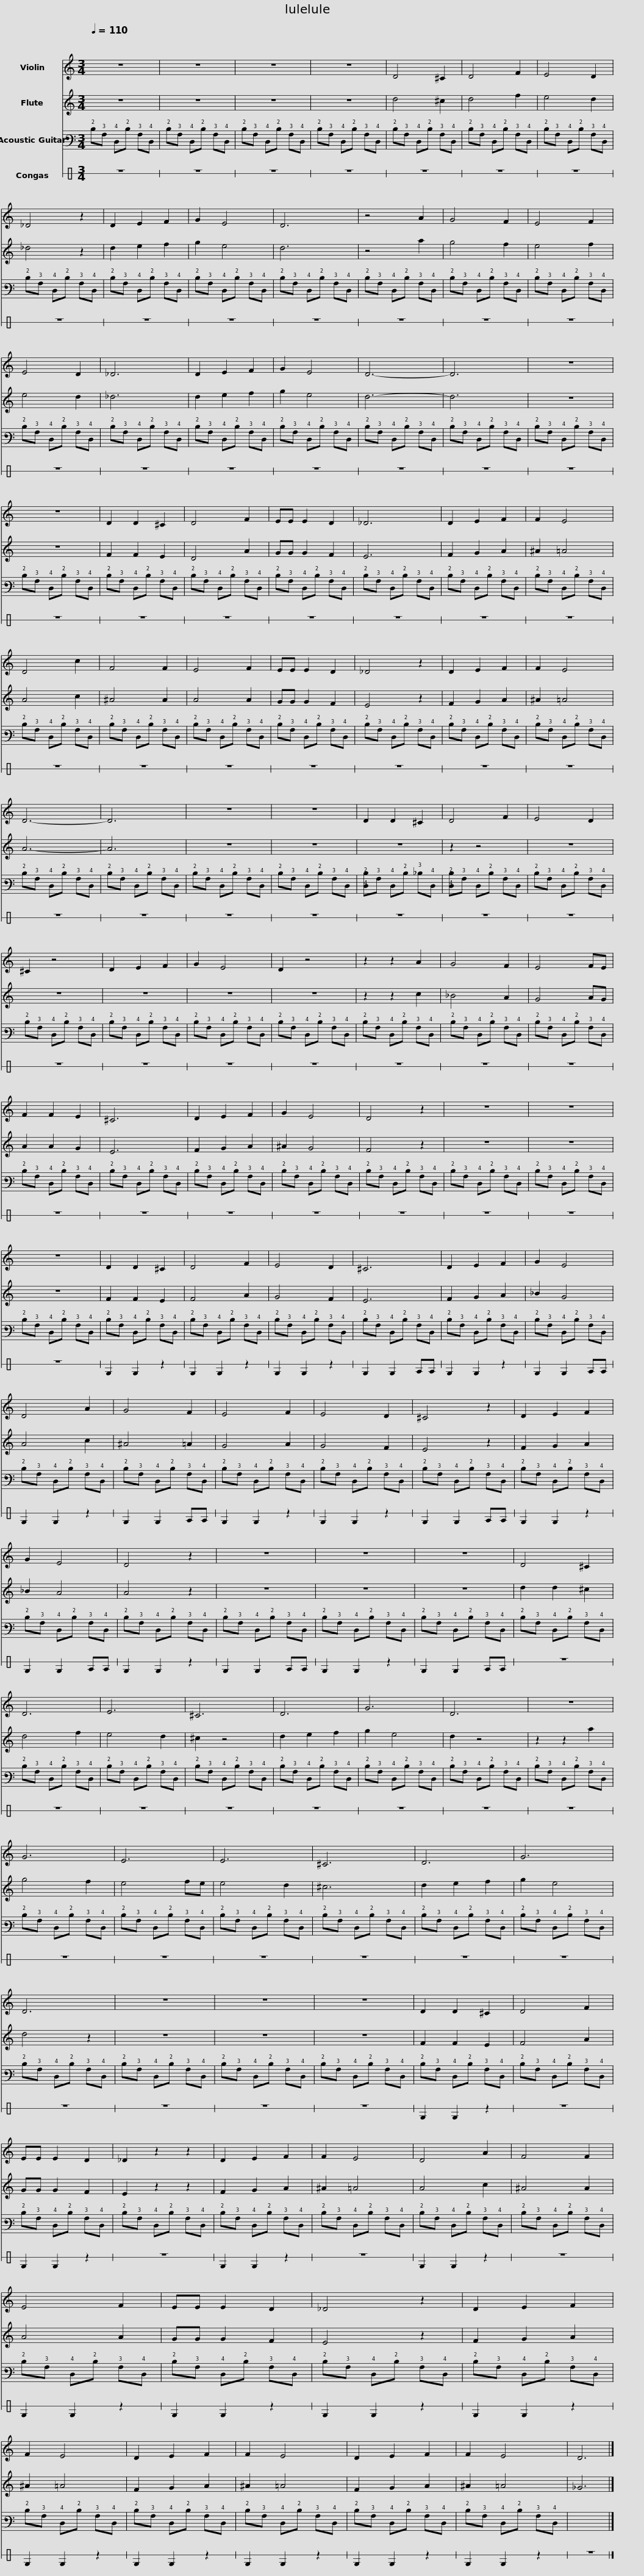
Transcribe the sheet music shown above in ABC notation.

X:1
%%score 1 2 3 4
L:1/8
Q:1/4=110
M:3/4
I:linebreak $
K:C
V:1 treble
V:2 treble
V:3 tab stafflines=6 strings=E2,A2,D3,G3,B3,E4
V:4 perc stafflines=1
K:none
V:1
 z6 | z6 | z6 | z6 | D4 ^C2 | %5
 D4 F2 |$ E4 D2 | _D4 z2 | D2 E2 F2 | G2 E4 | %10
 D6 | z4 A2 | G4 F2 |$ E4 F2 | E4 D2 | %15
 _D6 | D2 E2 F2 | G2 E4 | D6- | D6 |$ %20
 z6 | z6 | D2 D2 ^C2 | D4 F2 | EE E2 D2 | %25
 _D6 | D2 E2 F2 |$ F2 E4 | D4 c2 | F4 F2 | %30
 E4 F2 | EE E2 D2 | _D4 z2 |$ D2 E2 F2 | F2 E4 | %35
 D6- | D6 | z6 | z6 | D2 D2 ^C2 |$ %40
 D4 F2 | E4 D2 | ^C2 z4 | D2 E2 F2 | G2 E4 | %45
 D2 z4 | z2 z2 A2 |$ G4 F2 | E4 FE | F2 F2 E2 | %50
 ^C6 | D2 E2 F2 | G2 E4 |$ D4 z2 | z6 | %55
 z6 | z6 | D2 D2 ^C2 | D4 F2 | E4 D2 |$ %60
 ^C6 | D2 E2 F2 | G2 E4 | D4 A2 | G4 F2 | %65
 E4 F2 |$ E4 D2 | ^C4 z2 | D2 E2 F2 | G2 E4 | %70
 D4 z2 | z6 | z6 |$ z6 | D4 ^C2 | %75
 D6 | E6 | ^C6 | D6 | G6 |$ %80
 D6 | z6 | G6 | E6 | E6 | %85
 ^C6 | D6 |$ G6 | D6 | z6 | %90
 z6 | z6 | D2 D2 ^C2 | D4 F2 |$ EE E2 D2 | %95
 _D2 z2 z2 | D2 E2 F2 | F2 E4 | D4 A2 | F4 F2 | %100
 E4 F2 |$ EE E2 D2 | _D4 z2 | D2 E2 F2 | F2 E4 | %105
 D2 E2 F2 | F2 E4 | D2 E2 F2 |$ F2 E4 | D6 |] %110
V:2
 z6 | z6 | z6 | z6 | d4 ^c2 | %5
 d4 f2 |$ e4 d2 | _d4 z2 | d2 e2 f2 | g2 e4 | %10
 d6 | z4 a2 | g4 f2 |$ e4 f2 | e4 d2 | %15
 _d6 | d2 e2 f2 | g2 e4 | d6- | d6 |$ %20
 z6 | z6 | F2 F2 E2 | D4 A2 | GG G2 F2 | %25
 E6 | F2 G2 A2 |$ ^A2 =A4 | A4 c2 | ^A4 A2 | %30
 A4 A2 | GG G2 F2 | E4 z2 |$ F2 G2 A2 | ^A2 =A4 | %35
 A6- | A6 | z6 | z6 | z6 |$ %40
 z2 z4 | z6 | z6 | z6 | z6 | %45
 z6 | z2 z2 c2 |$ _B4 A2 | G4 AG | A2 A2 G2 | %50
 E6 | F2 G2 A2 | ^A2 G4 |$ F4 z2 | z6 | %55
 z6 | z6 | F2 F2 E2 | F4 A2 | G4 F2 |$ %60
 E6 | F2 G2 A2 | _B2 G4 | A4 c2 | ^A4 =A2 | %65
 G4 A2 |$ G4 F2 | E4 z2 | F2 G2 A2 | _B2 A4 | %70
 A4 z2 | z6 | z6 |$ z6 | d2 d2 ^c2 | %75
 d4 f2 | e4 d2 | ^c2 z4 | d2 e2 f2 | g2 e4 |$ %80
 d2 z4 | z2 z2 a2 | g4 f2 | e4 fe | e4 d2 | %85
 ^c6 | d2 e2 f2 |$ g2 e4 | d4 z2 | z6 | %90
 z6 | z6 | F2 F2 E2 | F4 A2 |$ GG G2 F2 | %95
 E2 z2 z2 | F2 G2 A2 | ^A2 =A4 | A4 c2 | ^A4 A2 | %100
 A4 A2 |$ GG G2 F2 | E4 z2 | F2 G2 A2 | ^A2 =A4 | %105
 F2 G2 A2 | ^A2 =A4 | F2 G2 A2 |$ ^A2 =A4 | _G6 |] %110
V:3
 !2!D!3!A, !4!D,!2!D !3!A,!4!D, | !2!D!3!A, !4!D,!2!D !3!A,!4!D, | !2!D!3!A, !4!D,!2!D !3!A,!4!D, | !2!D!3!A, !4!D,!2!D !3!A,!4!D, | !2!D!3!A, !4!D,!2!D !3!A,!4!D, | %5
 !2!D!3!A, !4!D,!2!D !3!A,!4!D, |$ !2!D!3!A, !4!D,!2!D !3!A,!4!D, | !2!D!3!A, !4!D,!2!D !3!A,!4!D, | !2!D!3!A, !4!D,!2!D !3!A,!4!D, | !2!D!3!A, !4!D,!2!D !3!A,!4!D, | %10
 !2!D!3!A, !4!D,!2!D !3!A,!4!D, | !2!D!3!A, !4!D,!2!D !3!A,!4!D, | !2!D!3!A, !4!D,!2!D !3!A,!4!D, |$ !2!D!3!A, !4!D,!2!D !3!A,!4!D, | !2!D!3!A, !4!D,!2!D !3!A,!4!D, | %15
 !2!D!3!A, !4!D,!2!D !3!A,!4!D, | !2!D!3!A, !4!D,!2!D !3!A,!4!D, | !2!D!3!A, !4!D,!2!D !3!A,!4!D, | !2!D!3!A, !4!D,!2!D !3!A,!4!D, | !2!D!3!A, !4!D,!2!D !3!A,!4!D, |$ %20
 !2!D!3!A, !4!D,!2!D !3!A,!4!D, | !2!D!3!A, !4!D,!2!D !3!A,!4!D, | !2!D!3!A, !4!D,!2!D !3!A,!4!D, | !2!D!3!A, !4!D,!2!D !3!A,!4!D, | !2!D!3!A, !4!D,!2!D !3!A,!4!D, | %25
 !2!D!3!A, !4!D,!2!D !3!A,!4!D, | !2!D!3!A, !4!D,!2!D !3!A,!4!D, |$ !2!D!3!A, !4!D,!2!D !3!A,!4!D, | !2!D!3!A, !4!D,!2!D !3!A,!4!D, | !2!D!3!A, !4!D,!2!D !3!A,!4!D, | %30
 !2!D!3!A, !4!D,!2!D !3!A,!4!D, | !2!D!3!A, !4!D,!2!D !3!A,!4!D, | !2!D!3!A, !4!D,!2!D !3!A,!4!D, |$ !2!D!3!A, !4!D,!2!D !3!A,!4!D, | !2!D!3!A, !4!D,!2!D !3!A,!4!D, | %35
 !2!D!3!A, !4!D,!2!D !3!A,!4!D, | !2!D!3!A, !4!D,!2!D !3!A,!4!D, | !2!D!3!A, !4!D,!2!D !3!A,!4!D, | !2!D!3!A, !4!D,!2!D !3!A,!4!D, | [!4!D,!2!D]!3!A, !4!D,!2!D !3!_D!4!D, |$ %40
 [!4!D,!2!D]!3!A, !4!D,!2!D !3!A,!4!D, | !2!D!3!A, !4!D,!2!D !3!A,!4!D, | !2!D!3!A, !4!D,!2!D !3!A,!4!D, | !2!D!3!A, !4!D,!2!D !3!A,!4!D, | !2!D!3!A, !4!D,!2!D !3!A,!4!D, | %45
 !2!D!3!A, !4!D,!2!D !3!A,!4!D, | !2!D!3!A, !4!D,!2!D !3!A,!4!D, |$ !2!D!3!A, !4!D,!2!D !3!A,!4!D, | !2!D!3!A, !4!D,!2!D !3!A,!4!D, | !2!D!3!A, !4!D,!2!D !3!A,!4!D, | %50
 !2!D!3!A, !4!D,!2!D !3!A,!4!D, | !2!D!3!A, !4!D,!2!D !3!A,!4!D, | !2!D!3!A, !4!D,!2!D !3!A,!4!D, |$ !2!D!3!A, !4!D,!2!D !3!A,!4!D, | !2!D!3!A, !4!D,!2!D !3!A,!4!D, | %55
 !2!D!3!A, !4!D,!2!D !3!A,!4!D, | !2!D!3!A, !4!D,!2!D !3!A,!4!D, | !2!D!3!A, !4!D,!2!D !3!A,!4!D, | !2!D!3!A, !4!D,!2!D !3!A,!4!D, | !2!D!3!A, !4!D,!2!D !3!A,!4!D, |$ %60
 !2!D!3!A, !4!D,!2!D !3!A,!4!D, | !2!D!3!A, !4!D,!2!D !3!A,!4!D, | !2!D!3!A, !4!D,!2!D !3!A,!4!D, | !2!D!3!A, !4!D,!2!D !3!A,!4!D, | !2!D!3!A, !4!D,!2!D !3!A,!4!D, | %65
 !2!D!3!A, !4!D,!2!D !3!A,!4!D, |$ !2!D!3!A, !4!D,!2!D !3!A,!4!D, | !2!D!3!A, !4!D,!2!D !3!A,!4!D, | !2!D!3!A, !4!D,!2!D !3!A,!4!D, | !2!D!3!A, !4!D,!2!D !3!A,!4!D, | %70
 !2!D!3!A, !4!D,!2!D !3!A,!4!D, | !2!D!3!A, !4!D,!2!D !3!A,!4!D, | !2!D!3!A, !4!D,!2!D !3!A,!4!D, |$ !2!D!3!A, !4!D,!2!D !3!A,!4!D, | !2!D!3!A, !4!D,!2!D !3!A,!4!D, | %75
 !2!D!3!A, !4!D,!2!D !3!A,!4!D, | !2!D!3!A, !4!D,!2!D !3!A,!4!D, | !2!D!3!A, !4!D,!2!D !3!A,!4!D, | !2!D!3!A, !4!D,!2!D !3!A,!4!D, | !2!D!3!A, !4!D,!2!D !3!A,!4!D, |$ %80
 !2!D!3!A, !4!D,!2!D !3!A,!4!D, | !2!D!3!A, !4!D,!2!D !3!A,!4!D, | !2!D!3!A, !4!D,!2!D !3!A,!4!D, | !2!D!3!A, !4!D,!2!D !3!A,!4!D, | !2!D!3!A, !4!D,!2!D !3!A,!4!D, | %85
 !2!D!3!A, !4!D,!2!D !3!A,!4!D, | !2!D!3!A, !4!D,!2!D !3!A,!4!D, |$ !2!D!3!A, !4!D,!2!D !3!A,!4!D, | !2!D!3!A, !4!D,!2!D !3!A,!4!D, | !2!D!3!A, !4!D,!2!D !3!A,!4!D, | %90
 !2!D!3!A, !4!D,!2!D !3!A,!4!D, | !2!D!3!A, !4!D,!2!D !3!A,!4!D, | !2!D!3!A, !4!D,!2!D !3!A,!4!D, | !2!D!3!A, !4!D,!2!D !3!A,!4!D, |$ !2!D!3!A, !4!D,!2!D !3!A,!4!D, | %95
 !2!D!3!A, !4!D,!2!D !3!A,!4!D, | !2!D!3!A, !4!D,!2!D !3!A,!4!D, | !2!D!3!A, !4!D,!2!D !3!A,!4!D, | !2!D!3!A, !4!D,!2!D !3!A,!4!D, | !2!D!3!A, !4!D,!2!D !3!A,!4!D, | %100
 !2!D!3!A, !4!D,!2!D !3!A,!4!D, |$ !2!D!3!A, !4!D,!2!D !3!A,!4!D, | !2!D!3!A, !4!D,!2!D !3!A,!4!D, | !2!D!3!A, !4!D,!2!D !3!A,!4!D, | !2!D!3!A, !4!D,!2!D !3!A,!4!D, | %105
 !2!D!3!A, !4!D,!2!D !3!A,!4!D, | !2!D!3!A, !4!D,!2!D !3!A,!4!D, | !2!D!3!A, !4!D,!2!D !3!A,!4!D, |$ !2!D!3!A, !4!D,!2!D !3!A,!4!D, | x6 |] %110
V:4
 z6 | z6 | z6 | z6 | z6 | %5
 z6 |$ z6 | z6 | z6 | z6 | %10
 z6 | z6 | z6 |$ z6 | z6 | %15
 z6 | z6 | z6 | z6 | z6 |$ %20
 z6 | z6 | z6 | z6 | z6 | %25
 z6 | z6 |$ z6 | z6 | z6 | %30
 z6 | z6 | z6 |$ z6 | z6 | %35
 z6 | z6 | z6 | z6 | z6 |$ %40
 z6 | z6 | z6 | z6 | z6 | %45
 z6 | z6 |$ z6 | z6 | z6 | %50
 z6 | z6 | z6 |$ z6 | z6 | %55
 z6 | z6 | D2 D2 z2 | D2 D2 z2 | D2 D2 z2 |$ %60
 D2 D2 EE | D2 D2 z2 | D2 D2 EE | D2 D2 z2 | D2 D2 EE | %65
 D2 D2 z2 |$ D2 D2 z2 | D2 D2 EE | D2 D2 z2 | D2 D2 EE | %70
 D2 D2 z2 | D2 D2 EE | D2 D2 z2 |$ D2 D2 EE | z6 | %75
 z6 | z6 | z6 | z6 | z6 |$ %80
 z6 | z6 | z6 | z6 | z6 | %85
 z6 | z6 |$ z6 | z6 | z6 | %90
 z6 | z6 | D2 D2 z2 | z6 |$ D2 D2 z2 | %95
 z6 | D2 D2 z2 | z6 | D2 D2 z2 | z6 | %100
 D2 D2 z2 |$ D2 D2 z2 | D2 D2 z2 | D2 D2 z2 | D2 D2 z2 | %105
 D2 D2 z2 | D2 D2 z2 | D2 D2 z2 |$ D2 D2 z2 | z6 |] %110
